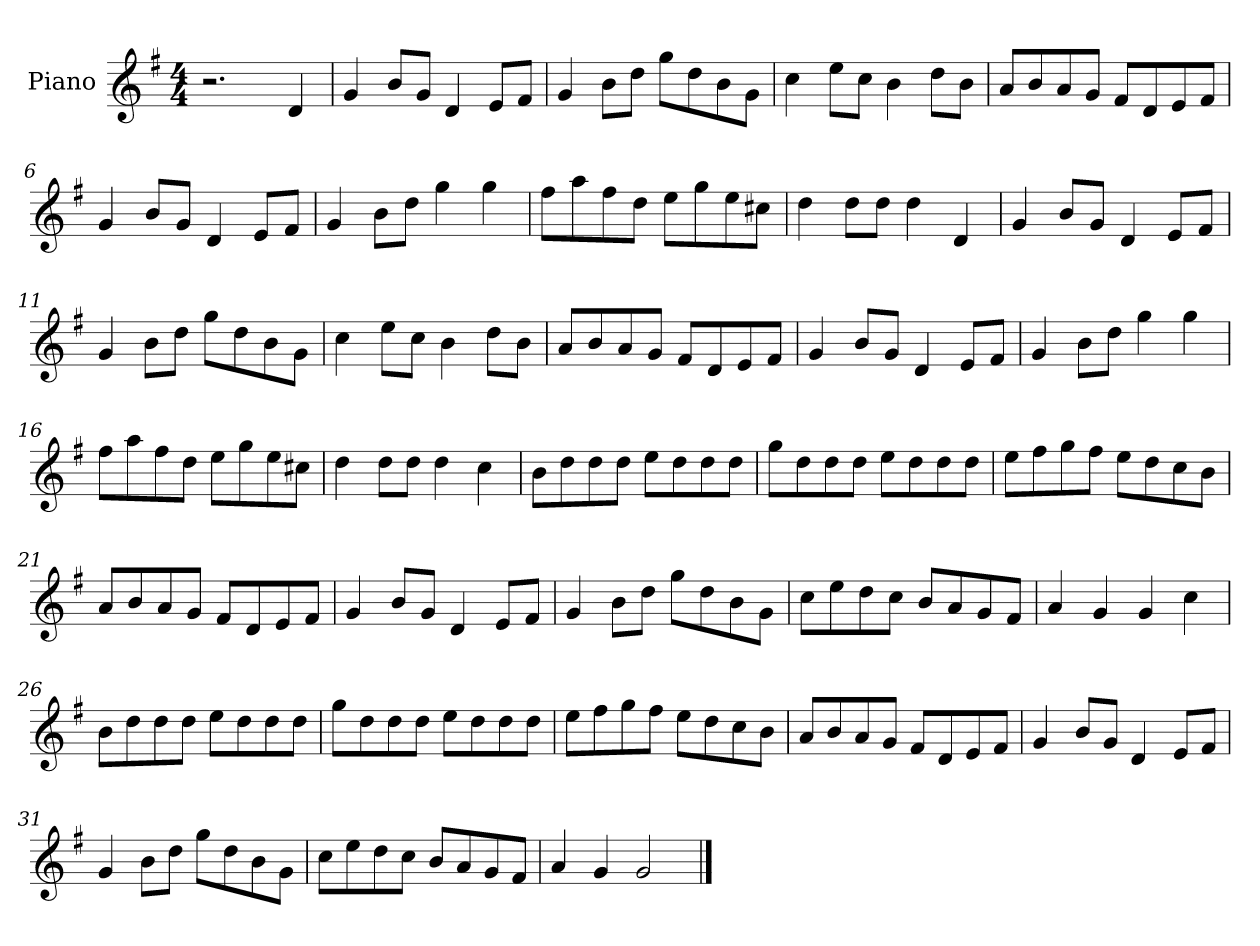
**kern
*part1
*staff1
*I"Piano
*I'Pno
*clefG2
*k[f#]
*M4/4
=1
2.r
4d/
=2
4g/
8b/L
8g/J
4d/
8e/L
8f#/J
=3
4g/
8b\L
8dd\J
8gg\L
8dd\
8b\
8g\J
=4
4cc\
8ee\L
8cc\J
4b\
8dd\L
8b\J
=5
8a/L
8b/
8a/
8g/J
8f#/L
8d/
8e/
8f#/J
=6
4g/
8b/L
8g/J
4d/
8e/L
8f#/J
=7
4g/
8b\L
8dd\J
4gg\
4gg\
=8
8ff#\L
8aa\
8ff#\
8dd\J
8ee\L
8gg\
8ee\
8cc#X\J
=9
4dd\
8dd\L
8dd\J
4dd\
4d/
=10
4g/
8b/L
8g/J
4d/
8e/L
8f#/J
=11
4g/
8b\L
8dd\J
8gg\L
8dd\
8b\
8g\J
=12
4cc\
8ee\L
8cc\J
4b\
8dd\L
8b\J
=13
8a/L
8b/
8a/
8g/J
8f#/L
8d/
8e/
8f#/J
=14
4g/
8b/L
8g/J
4d/
8e/L
8f#/J
=15
4g/
8b\L
8dd\J
4gg\
4gg\
=16
8ff#\L
8aa\
8ff#\
8dd\J
8ee\L
8gg\
8ee\
8cc#X\J
=17
4dd\
8dd\L
8dd\J
4dd\
4cc\
=18
8b\L
8dd\
8dd\
8dd\J
8ee\L
8dd\
8dd\
8dd\J
=19
8gg\L
8dd\
8dd\
8dd\J
8ee\L
8dd\
8dd\
8dd\J
=20
8ee\L
8ff#\
8gg\
8ff#\J
8ee\L
8dd\
8cc\
8b\J
=21
8a/L
8b/
8a/
8g/J
8f#/L
8d/
8e/
8f#/J
=22
4g/
8b/L
8g/J
4d/
8e/L
8f#/J
=23
4g/
8b\L
8dd\J
8gg\L
8dd\
8b\
8g\J
=24
8cc\L
8ee\
8dd\
8cc\J
8b/L
8a/
8g/
8f#/J
=25
4a/
4g/
4g/
4cc\
=26
8b\L
8dd\
8dd\
8dd\J
8ee\L
8dd\
8dd\
8dd\J
=27
8gg\L
8dd\
8dd\
8dd\J
8ee\L
8dd\
8dd\
8dd\J
=28
8ee\L
8ff#\
8gg\
8ff#\J
8ee\L
8dd\
8cc\
8b\J
=29
8a/L
8b/
8a/
8g/J
8f#/L
8d/
8e/
8f#/J
=30
4g/
8b/L
8g/J
4d/
8e/L
8f#/J
=31
4g/
8b\L
8dd\J
8gg\L
8dd\
8b\
8g\J
=32
8cc\L
8ee\
8dd\
8cc\J
8b/L
8a/
8g/
8f#/J
=33
4a/
4g/
2g/
==
*-
